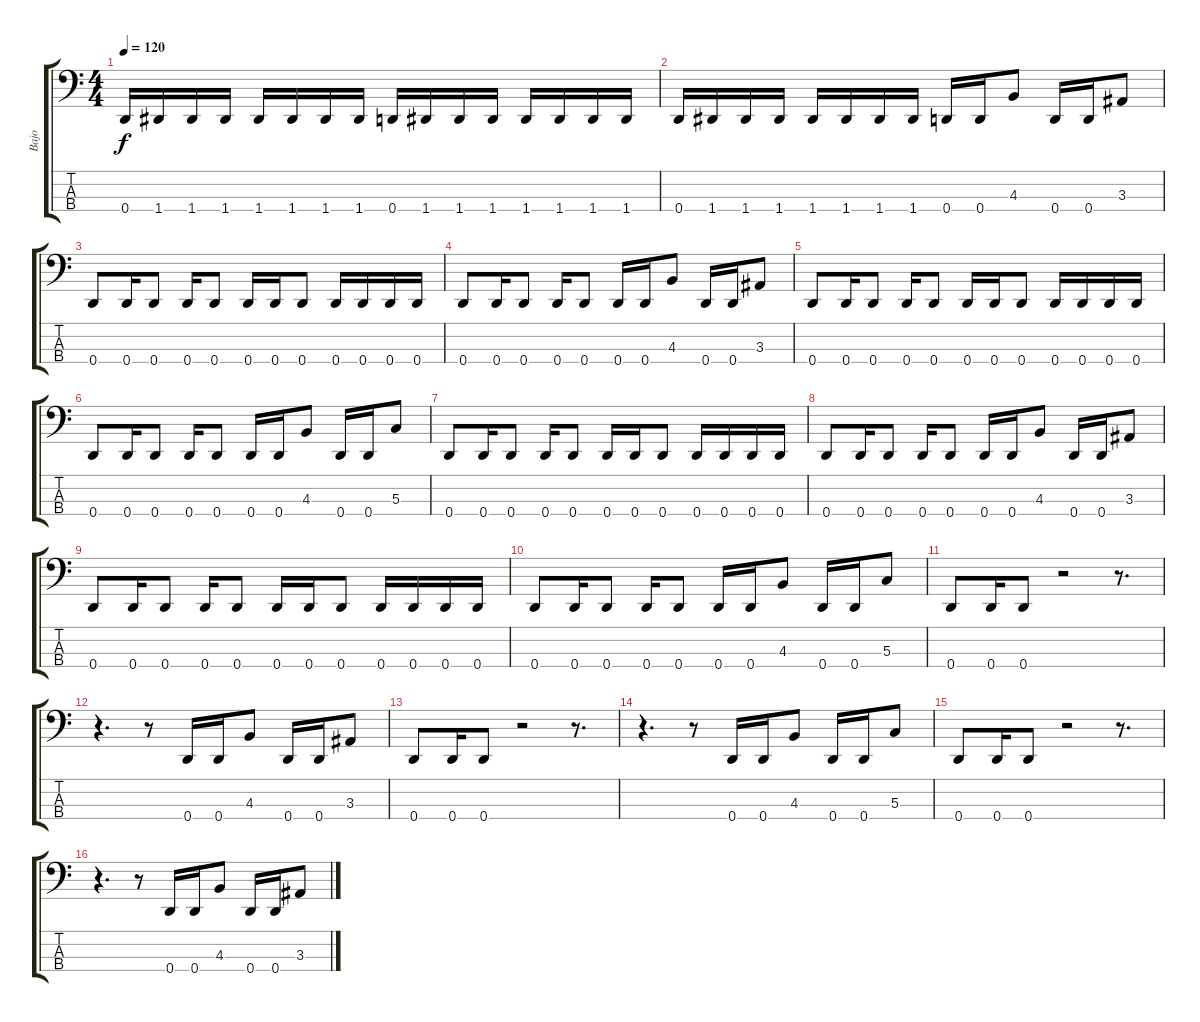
\track ("Bajo" "Bajo") {instrument electricbassfinger}
\staff {score tabs}
\tuning (F2 C2 G1 D1) {hide}
\ts (4 4)
\tempo 120
\clef f4
\ks c
0.4.16{dy f} 1.4.16 1.4.16 1.4.16 1.4.16 1.4.16 1.4.16 1.4.16 0.4.16 1.4.16 1.4.16 1.4.16 1.4.16 1.4.16 1.4.16 1.4.16 |
0.4.16 1.4.16 1.4.16 1.4.16 1.4.16 1.4.16 1.4.16 1.4.16 0.4.16 0.4.16 4.3.8 0.4.16 0.4.16 3.3.8 |
0.4.8 0.4.16 0.4.8 0.4.16 0.4.8 0.4.16 0.4.16 0.4.8 0.4.16 0.4.16 0.4.16 0.4.16 |
0.4.8 0.4.16 0.4.8 0.4.16 0.4.8 0.4.16 0.4.16 4.3.8 0.4.16 0.4.16 3.3.8 |
0.4.8 0.4.16 0.4.8 0.4.16 0.4.8 0.4.16 0.4.16 0.4.8 0.4.16 0.4.16 0.4.16 0.4.16 |
0.4.8 0.4.16 0.4.8 0.4.16 0.4.8 0.4.16 0.4.16 4.3.8 0.4.16 0.4.16 5.3.8 |
0.4.8 0.4.16 0.4.8 0.4.16 0.4.8 0.4.16 0.4.16 0.4.8 0.4.16 0.4.16 0.4.16 0.4.16 |
0.4.8 0.4.16 0.4.8 0.4.16 0.4.8 0.4.16 0.4.16 4.3.8 0.4.16 0.4.16 3.3.8 |
0.4.8 0.4.16 0.4.8 0.4.16 0.4.8 0.4.16 0.4.16 0.4.8 0.4.16 0.4.16 0.4.16 0.4.16 |
0.4.8 0.4.16 0.4.8 0.4.16 0.4.8 0.4.16 0.4.16 4.3.8 0.4.16 0.4.16 5.3.8 |
0.4.8 0.4.16 0.4.8 r.2 r.8{d} |
r.4{d} r.8 0.4.16 0.4.16 4.3.8 0.4.16 0.4.16 3.3.8 |
0.4.8 0.4.16 0.4.8 r.2 r.8{d} |
r.4{d} r.8 0.4.16 0.4.16 4.3.8 0.4.16 0.4.16 5.3.8 |
0.4.8 0.4.16 0.4.8 r.2 r.8{d} |
r.4{d} r.8 0.4.16 0.4.16 4.3.8 0.4.16 0.4.16 3.3.8
